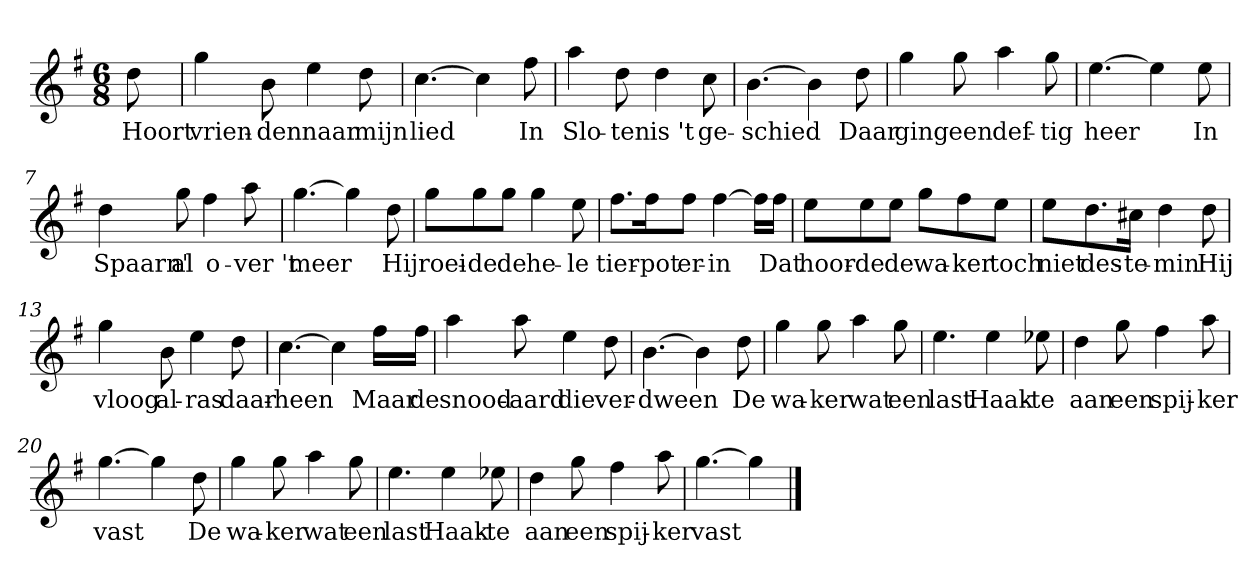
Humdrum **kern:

**kern	**text
*part1	*part1
*staff1	*staff1
*clefG2	*
*k[f#]	*
*G:	*
*M6/8	*
*MM120	*
=	=
8dd	Hoort
=1	=1
4gg	vrien-
8b	-den
4ee	naar
8dd	mijn
=2	=2
[4.cc	lied
4cc]	.
8ff#	In
=3	=3
4aa	Slo-
8dd	-ten
4dd	is 't
8cc	ge-
=4	=4
[4.b	-schied
4b]	.
8dd	Daar
=5	=5
4gg	ging
8gg	een
4aa	def-
8gg	-tig
=6	=6
[4.ee	heer
4ee]	.
8ee	In
=7	=7
4dd	Spaarn'
8gg	al
4ff#	o-
8aa	-ver 't
=8	=8
[4.gg	meer
4gg]	.
8dd	Hij
=9	=9
8gg\L	roei-
8gg\	-de
8gg\J	de
4gg	he-
8ee	-le
=10	=10
8.ff#\L	tier-
16ff#\K	-pot
8ff#\J	er-
[4ff#	-in
16ff#\LL]	.
16ff#\JJ	Dat
=11	=11
8ee\L	hoor-
8ee\	-de
8ee\J	de
8gg\L	wa-
8ff#\	-ker
8ee\J	toch
=12	=12
8ee\L	niet
8.dd\	des-
16cc#X\Jk	-te-
4dd	-min
8dd	Hij
=13	=13
4gg	vloog
8b	al-
4ee	-ras
8dd	daar-
=14	=14
[4.cc	-heen
4cc]	.
16ff#\LL	Maar
16ff#\JJ	de
=15	=15
4aa	snood-
8aa	-aard
4ee	die
8dd	ver-
=16	=16
[4.b	-dween
4b]	.
8dd	De
=17	=17
4gg	wa-
8gg	-ker
4aa	wat
8gg	een
=18	=18
4.ee	last
4ee	Haak-
8ee-X	-te
=19	=19
4dd	aan
8gg	een
4ff#	spij-
8aa	-ker
=20	=20
[4.gg	vast
4gg]	.
8dd	De
=21	=21
4gg	wa-
8gg	-ker
4aa	wat
8gg	een
=22	=22
4.ee	last
4ee	Haak-
8ee-X	-te
=23	=23
4dd	aan
8gg	een
4ff#	spij-
8aa	-ker
=24	=24
[4.gg	vast
4gg]	.
==	==
*-	*-
